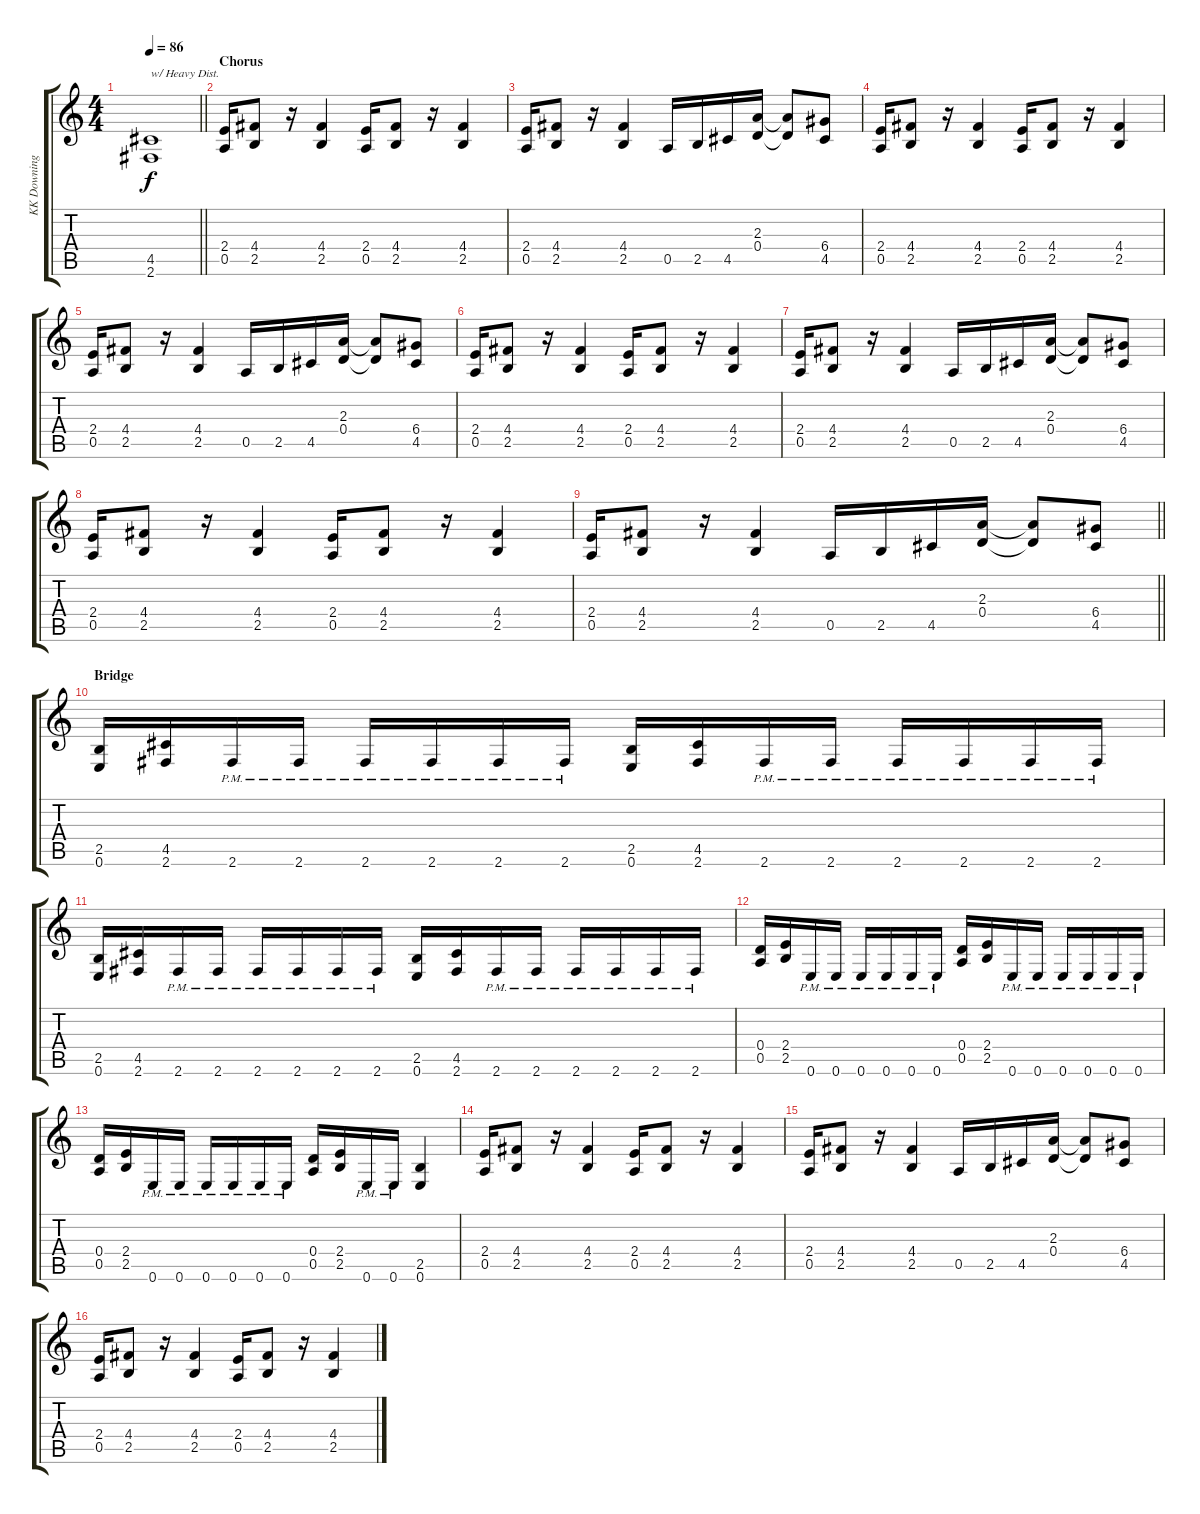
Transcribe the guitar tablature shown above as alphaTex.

\track ("KK Downing" "KK Downing") {instrument acousticguitarsteel}
\staff {score tabs}
\tuning (E4 B3 G3 D3 A2 E2) {hide}
\ts (4 4)
\tempo 86
\clef g2
\barLineRight lightlight
\ks c
(4.5 2.6).1{txt "w/ Heavy Dist." dy f instrument distortionguitar} |
\section ("" "Chorus")
(2.4 0.5).16 (4.4 2.5).8 r.16 (4.4 2.5).4 (2.4 0.5).16 (4.4 2.5).8 r.16 (4.4 2.5).4 |
(2.4 0.5).16 (4.4 2.5).8 r.16 (4.4 2.5).4 0.5.16 2.5.16 4.5.16 (2.3 0.4).16 (2.3{t} 0.4{t}).8 (6.4 4.5).8 |
(2.4 0.5).16 (4.4 2.5).8 r.16 (4.4 2.5).4 (2.4 0.5).16 (4.4 2.5).8 r.16 (4.4 2.5).4 |
(2.4 0.5).16 (4.4 2.5).8 r.16 (4.4 2.5).4 0.5.16 2.5.16 4.5.16 (2.3 0.4).16 (2.3{t} 0.4{t}).8 (6.4 4.5).8 |
(2.4 0.5).16 (4.4 2.5).8 r.16 (4.4 2.5).4 (2.4 0.5).16 (4.4 2.5).8 r.16 (4.4 2.5).4 |
(2.4 0.5).16 (4.4 2.5).8 r.16 (4.4 2.5).4 0.5.16 2.5.16 4.5.16 (2.3 0.4).16 (2.3{t} 0.4{t}).8 (6.4 4.5).8 |
(2.4 0.5).16 (4.4 2.5).8 r.16 (4.4 2.5).4 (2.4 0.5).16 (4.4 2.5).8 r.16 (4.4 2.5).4 |
\barLineRight lightlight
(2.4 0.5).16 (4.4 2.5).8 r.16 (4.4 2.5).4 0.5.16 2.5.16 4.5.16 (2.3 0.4).16 (2.3{t} 0.4{t}).8 (6.4 4.5).8 |
\section ("" "Bridge")
(2.5 0.6).16 (4.5 2.6).16 2.6{pm}.16 2.6{pm}.16 2.6{pm}.16 2.6{pm}.16 2.6{pm}.16 2.6{pm}.16 (2.5 0.6).16 (4.5 2.6).16 2.6{pm}.16 2.6{pm}.16 2.6{pm}.16 2.6{pm}.16 2.6{pm}.16 2.6{pm}.16 |
(2.5 0.6).16 (4.5 2.6).16 2.6{pm}.16 2.6{pm}.16 2.6{pm}.16 2.6{pm}.16 2.6{pm}.16 2.6{pm}.16 (2.5 0.6).16 (4.5 2.6).16 2.6{pm}.16 2.6{pm}.16 2.6{pm}.16 2.6{pm}.16 2.6{pm}.16 2.6{pm}.16 |
(0.4 0.5).16 (2.4 2.5).16 0.6{pm}.16 0.6{pm}.16 0.6{pm}.16 0.6{pm}.16 0.6{pm}.16 0.6{pm}.16 (0.4 0.5).16 (2.4 2.5).16 0.6{pm}.16 0.6{pm}.16 0.6{pm}.16 0.6{pm}.16 0.6{pm}.16 0.6{pm}.16 |
(0.4 0.5).16 (2.4 2.5).16 0.6{pm}.16 0.6{pm}.16 0.6{pm}.16 0.6{pm}.16 0.6{pm}.16 0.6{pm}.16 (0.4 0.5).16 (2.4 2.5).16 0.6{pm}.16 0.6{pm}.16 (2.5 0.6).4 |
(2.4 0.5).16 (4.4 2.5).8 r.16 (4.4 2.5).4 (2.4 0.5).16 (4.4 2.5).8 r.16 (4.4 2.5).4 |
(2.4 0.5).16 (4.4 2.5).8 r.16 (4.4 2.5).4 0.5.16 2.5.16 4.5.16 (2.3 0.4).16 (2.3{t} 0.4{t}).8 (6.4 4.5).8 |
(2.4 0.5).16 (4.4 2.5).8 r.16 (4.4 2.5).4 (2.4 0.5).16 (4.4 2.5).8 r.16 (4.4 2.5).4
